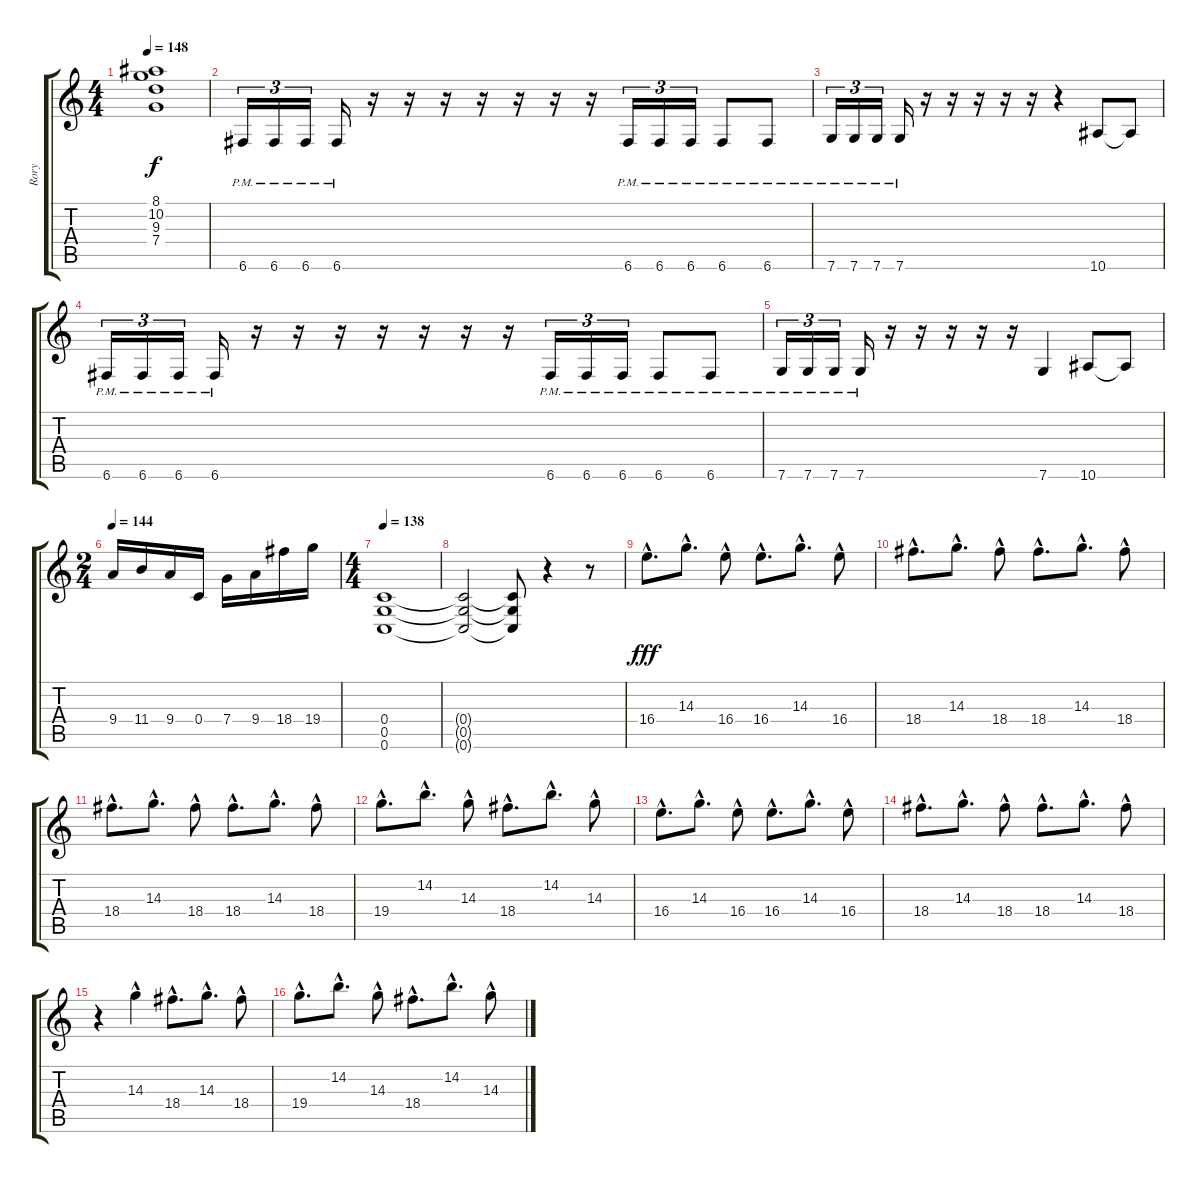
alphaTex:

\track ("Rory" "Rory") {instrument overdrivenguitar}
\staff {score tabs}
\tuning (D4 A3 F3 C3 G2 C2) {hide}
\ts (4 4)
\tempo 148
\clef g2
\ks c
(8.1 10.2 9.3 7.4).1{dy f} |
6.6{pm}.16{tu (3 2)} 6.6{pm}.16{tu (3 2)} 6.6{pm}.16{tu (3 2) beam splitsecondary} 6.6{pm}.16 r.16 r.16 r.16 r.16 r.16 r.16 r.16 6.6{pm}.16{tu (3 2)} 6.6{pm}.16{tu (3 2)} 6.6{pm}.16{tu (3 2)} 6.6{pm}.8 6.6{pm}.8 |
7.6{pm}.16{tu (3 2)} 7.6{pm}.16{tu (3 2)} 7.6{pm}.16{tu (3 2) beam splitsecondary} 7.6{pm}.16 r.16 r.16 r.16 r.16 r.16 r.4 10.6.8 10.6{t}.8 |
6.6{pm}.16{tu (3 2)} 6.6{pm}.16{tu (3 2)} 6.6{pm}.16{tu (3 2) beam splitsecondary} 6.6{pm}.16 r.16 r.16 r.16 r.16 r.16 r.16 r.16 6.6{pm}.16{tu (3 2)} 6.6{pm}.16{tu (3 2)} 6.6{pm}.16{tu (3 2)} 6.6{pm}.8 6.6{pm}.8 |
7.6{pm}.16{tu (3 2)} 7.6{pm}.16{tu (3 2)} 7.6{pm}.16{tu (3 2) beam splitsecondary} 7.6{pm}.16 r.16 r.16 r.16 r.16 r.16 7.6.4 10.6.8 10.6{t}.8 |
\ts (2 4)
\tempo 144
9.4.16 11.4.16 9.4.16 0.4.16 7.4.16 9.4.16 18.4.16 19.4.16 |
\ts (4 4)
\tempo 138
(0.4 0.5 0.6).1 |
(0.4{t} 0.5{t} 0.6{t}).2 (0.4{t} 0.5{t} 0.6{t}).8 r.4 r.8 |
16.4{hac}.8{d dy fff} 14.3{hac}.8{d} 16.4{hac}.8 16.4{hac}.8{d} 14.3{hac}.8{d} 16.4{hac}.8 |
18.4{hac}.8{d} 14.3{hac}.8{d} 18.4{hac}.8 18.4{hac}.8{d} 14.3{hac}.8{d} 18.4{hac}.8 |
18.4{hac}.8{d} 14.3{hac}.8{d} 18.4{hac}.8 18.4{hac}.8{d} 14.3{hac}.8{d} 18.4{hac}.8 |
19.4{hac}.8{d} 14.2{hac}.8{d} 14.3{hac}.8 18.4{hac}.8{d} 14.2{hac}.8{d} 14.3{hac}.8 |
16.4{hac}.8{d} 14.3{hac}.8{d} 16.4{hac}.8 16.4{hac}.8{d} 14.3{hac}.8{d} 16.4{hac}.8 |
18.4{hac}.8{d} 14.3{hac}.8{d} 18.4{hac}.8 18.4{hac}.8{d} 14.3{hac}.8{d} 18.4{hac}.8 |
r.4 14.3{hac}.4 18.4{hac}.8{d} 14.3{hac}.8{d} 18.4{hac}.8 |
19.4{hac}.8{d} 14.2{hac}.8{d} 14.3{hac}.8 18.4{hac}.8{d} 14.2{hac}.8{d} 14.3{hac}.8
